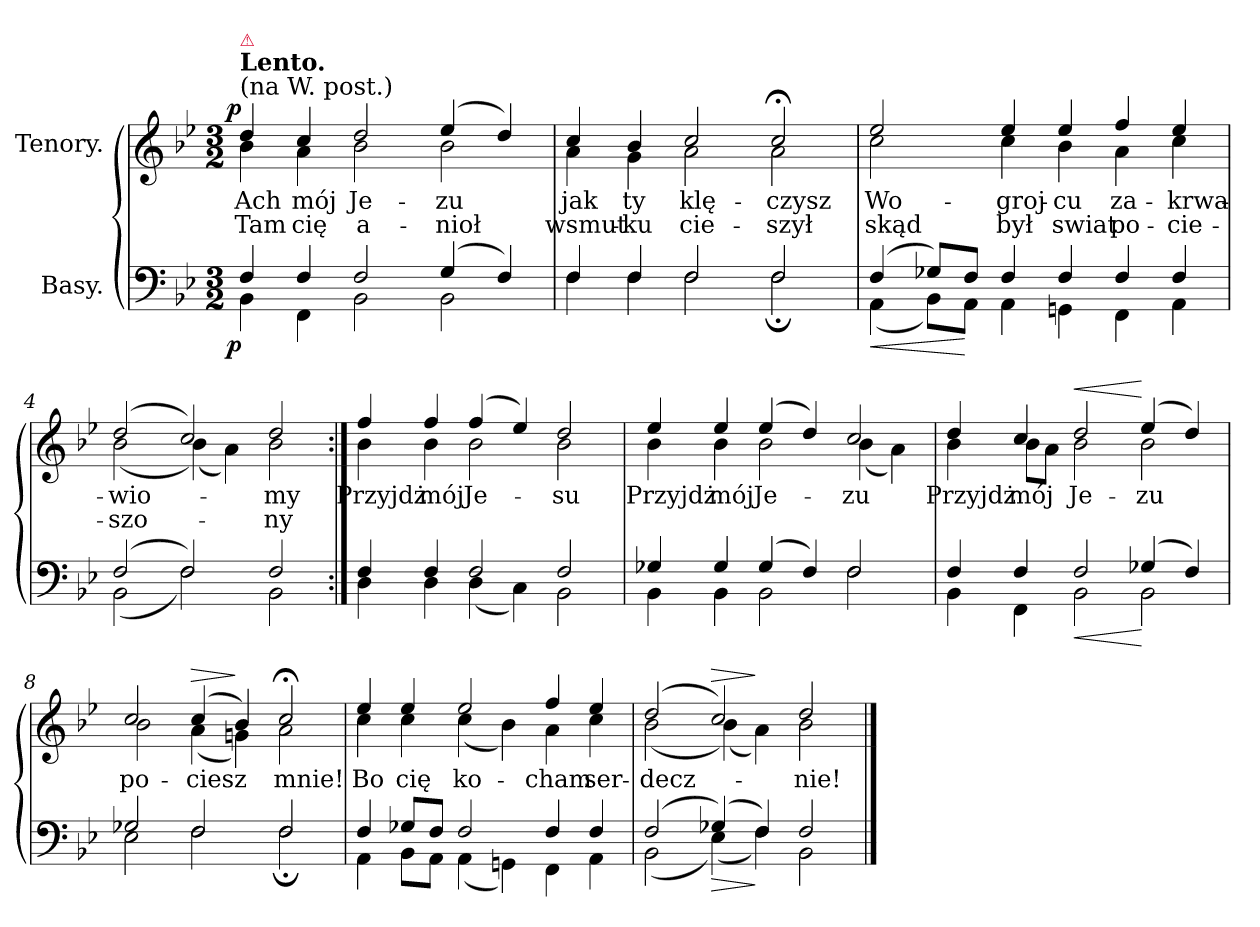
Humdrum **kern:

**kern	**dynam	**kern	**text	**text	**dynam
*part2	*part2	*part1	*part1	*part1	*part1
*staff2	*staff2	*staff1	*staff1	*staff1	*staff1
*I"Basy.	*	*I"Tenory.	*	*	*
*clefF4	*	*clefG2	*	*	*
*	*	*ITrd8c12	*	*	*
*k[b-e-]	*	*k[b-e-]	*	*	*
*B-:	*	*B-:	*	*	*
*M3/2	*	*M3/2	*	*	*
=1	=1	=1	=1	=1	=1
*^	*	*^	*	*	*
!	!	!	!LO:TX:a:t=(na W. post.)	!	!	!	!
!	!	!	!LO:TX:a:B:t=Lento.	!	!	!	!
!	!	!	!LO:TX:a:color=crimson:t=⚠	!	!	!	!
!	!	!LO:DY:b:rj	!	!	!	!	!LO:DY:a:rj
4F/	4BB-\	p	4d/	4B-\	Ach	Tam	p
4F/	4FF\	.	4c/	4A\	mój	cię	.
2F/	2BB-\	.	2d/	2B-\	Je-	a-	.
(4G/	2BB-\	.	(4e-/	2B-\	-zu	-nioł	.
4F/)	.	.	4d/)	.	.	.	.
=2	=2	=2	=2	=2	=2	=2	=2
4F/	4F\	.	4c/	4A\	jak	wsmut-	.
4F/	4F\	.	4B-/	4G\	ty	-ku	.
2F/	2F\	.	2c/	2A\	klę-	cie-	.
2F/	2F;<\	.	2c;</	2A\	-czysz	-szył	.
=3	=3	=3	=3	=3	=3	=3	=3
!	!	!LO:HP:b	!	!	!	!	!
(4F/	(4AA\	<	2e-/	2c\	Wo-	skąd	.
8G-X/L)	8BB-\L)	.	.	.	.	.	.
8F/J	8AA\J	[	.	.	.	.	.
4F/	4AA\	.	4e-/	4c\	-groj-	był	.
4F/	4GGn\	.	4e-/	4B-\	-cu	swiat	.
4F/	4FF\	.	4f/	4A\	za-	po-	.
4F/	4AA\	.	4e-/	4c\	-krwa-	-cie-	.
=4	=4	=4	=4	=4	=4	=4	=4
(2F/	(2BB-\	.	(2d/	(2B-\	-wio-	-szo-	.
2F/)	2F\)	.	2c/)	(4B-\)	.	.	.
.	.	.	.	4A\)	.	.	.
2F/	2BB-\	.	2d/	2B-\	-my	-ny	.
=5:|!	=5:|!	=5:|!	=5:|!	=5:|!	=5:|!	=5:|!	=5:|!
4F/	4D\	.	4f/	4B-\	Przyjdż	.	.
4F/	4D\	.	4f/	4B-\	mój	.	.
2F/	(4D\	.	(4f/	2B-\	Je-	.	.
.	4C\)	.	4e-/)	.	.	.	.
2F/	2BB-\	.	2d/	2B-\	-su	.	.
=6	=6	=6	=6	=6	=6	=6	=6
4G-X/	4BB-\	.	4e-/	4B-\	Przyjdż	.	.
4G-/	4BB-\	.	4e-/	4B-\	mój	.	.
(4G-/	2BB-\	.	(4e-/	2B-\	Je-	.	.
4F/)	.	.	4d/)	.	.	.	.
2F/	2F\	.	2c/	(4B-\	-zu	.	.
.	.	.	.	4A\)	.	.	.
=7	=7	=7	=7	=7	=7	=7	=7
4F/	4BB-\	.	4d/	4B-\	Przyjdż	.	.
4F/	4FF\	.	4c/	8B-\L	mój	.	.
.	.	.	.	8A\J	.	.	.
!	!	!LO:HP:b	!	!	!	!	!LO:HP:a
2F/	2BB-\	<	2d/	2B-\	Je-	.	<
(4G-X/	2BB-\	[	(4e-/	2B-\	-zu	.	[
4F/)	.	.	4d/)	.	.	.	.
=8	=8	=8	=8	=8	=8	=8	=8
2G-X/	2E-\	.	2c/	2B-\	po-	.	.
!	!	!	!	!	!	!	!LO:HP:a
2F/	2F\	.	(4c/	(4A\	-ciesz	.	>
.	.	.	4B-/)	4Gn\)	.	.	]
2F/	2F;<\	.	2c;</	2A\	mnie!	.	.
=9	=9	=9	=9	=9	=9	=9	=9
4F/	4AA\	.	4e-/	4c\	Bo	.	.
8G-X/L	8BB-\L	.	4e-/	4c\	cię	.	.
8F/J	8AA\J	.	.	.	.	.	.
2F/	(4AA\	.	2e-/	(4c\	ko-	.	.
.	4GGn\)	.	.	4B-\)	.	.	.
4F/	4FF\	.	4f/	4A\	-cham	.	.
4F/	4AA\	.	4e-/	4c\	ser-	.	.
=10	=10	=10	=10	=10	=10	=10	=10
(2F/	(2BB-\	.	(2d/	(2B-\	-decz-	.	.
!	!	!LO:HP:b	!	!	!	!	!LO:HP:a
(4G-X/)	(4E-\)	>	2c/)	(4B-\)	.	.	>
4F/)	4F\)	]	.	4A\)	.	.	]
2F/	2BB-\	.	2d/	2B-\	-nie!	.	.
*v	*v	*	*	*	*	*	*
*	*	*v	*v	*	*	*
==	==	==	==	==	==
*-	*-	*-	*-	*-	*-
